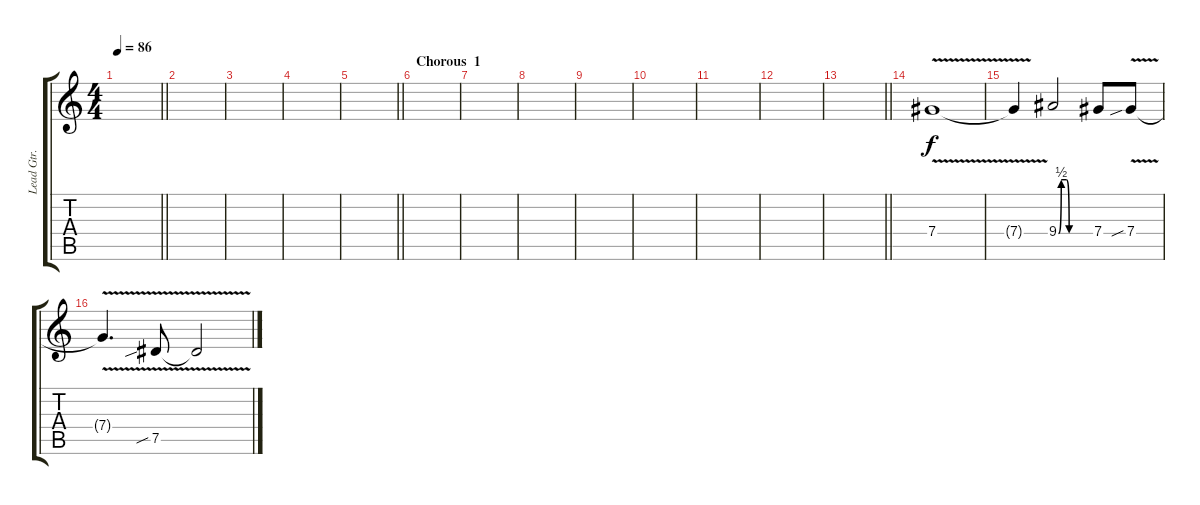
\track ("Lead Gtr." "Lead Gtr.") {instrument distortionguitar}
\staff {score tabs}
\tuning (Eb4 Bb3 Gb3 Db3 Ab2 Db2) {hide}
\ts (4 4)
\tempo 86
\clef g2
\barLineRight lightlight
\ks c
|
\section ("" "")
|
|
|
\barLineRight lightlight
|
\section ("" "Chorous  1")
|
|
|
|
|
|
|
\barLineRight lightlight
|
\section ("" "")
7.4{v}.1 |
7.4{t}.4 9.4{be (custom 0 0 5 2 15 2 20 0 25 0 60 0)}.2 7.4.8 7.4{v sib}.8 |
7.4{t}.4{d} 7.5{v sib}.8 7.5{t}.2
